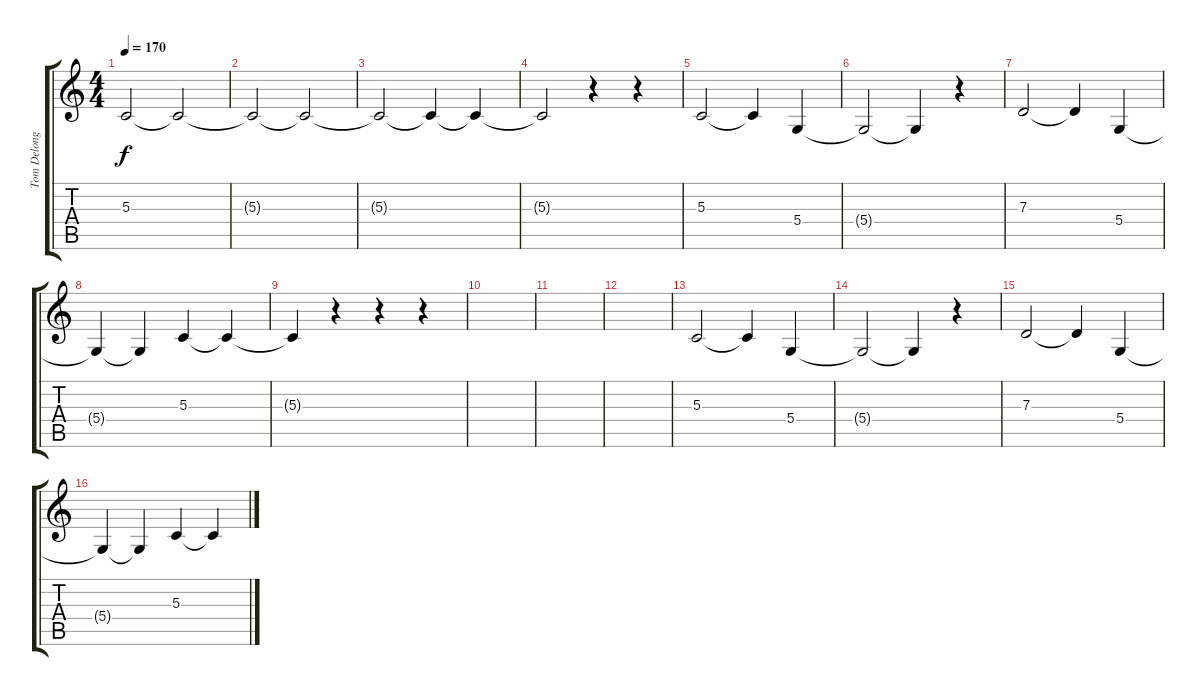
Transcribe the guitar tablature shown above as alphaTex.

\track ("Tom Delonge(Voice)" "Tom Delong") {instrument sopranosax}
\staff {score tabs}
\tuning (E4 B3 G3 D3 A2 E2) {hide}
\ts (4 4)
\tempo 170
\clef g2
\ks c
5.3.2{dy f} 5.3{t}.2 |
5.3{t}.2 5.3{t}.2 |
5.3{t}.2 5.3{t}.4 5.3{t}.4 |
5.3{t}.2 r.4 r.4 |
5.3.2 5.3{t}.4 5.4.4 |
5.4{t}.2 5.4{t}.4 r.4 |
7.3.2 7.3{t}.4 5.4.4 |
5.4{t}.4 5.4{t}.4 5.3.4 5.3{t}.4 |
5.3{t}.4 r.4 r.4 r.4 |
|
|
|
5.3.2 5.3{t}.4 5.4.4 |
5.4{t}.2 5.4{t}.4 r.4 |
7.3.2 7.3{t}.4 5.4.4 |
5.4{t}.4 5.4{t}.4 5.3.4 5.3{t}.4
